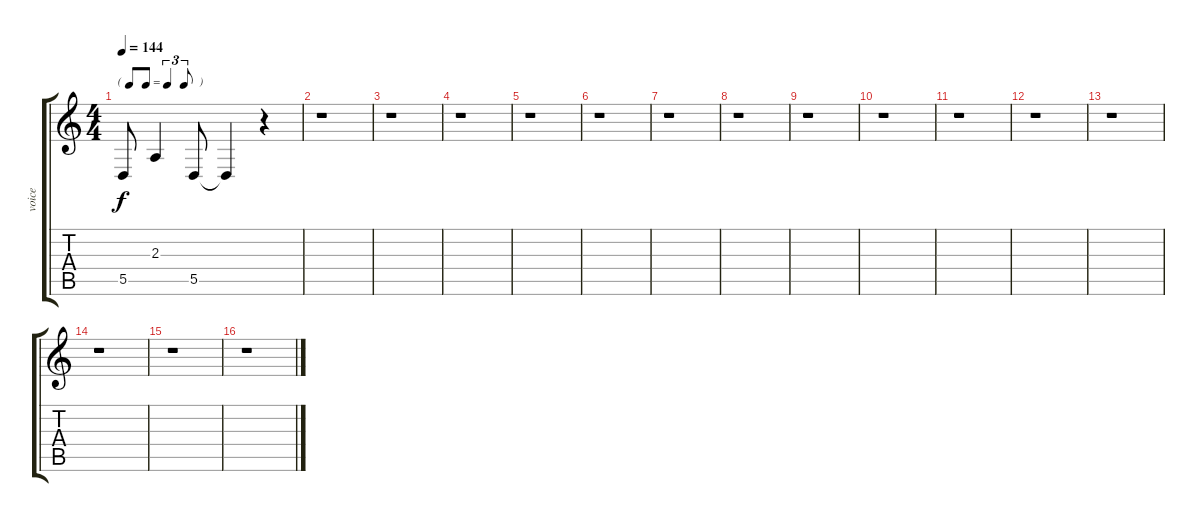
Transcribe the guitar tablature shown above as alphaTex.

\track ("voice" "voice") {instrument pad3polysynth}
\staff {score tabs}
\tuning (E4 B3 G3 D3 A2 E2) {hide}
\ts (4 4)
\tf triplet8th
\tempo 144
\clef g2
\ks c
5.5.8{dy f} 2.3.4 5.5.8 5.5{t}.4 r.4 |
r.1 |
r.1 |
r.1 |
r.1 |
r.1 |
r.1 |
r.1 |
r.1 |
r.1 |
r.1 |
r.1 |
r.1 |
r.1 |
r.1 |
r.1
